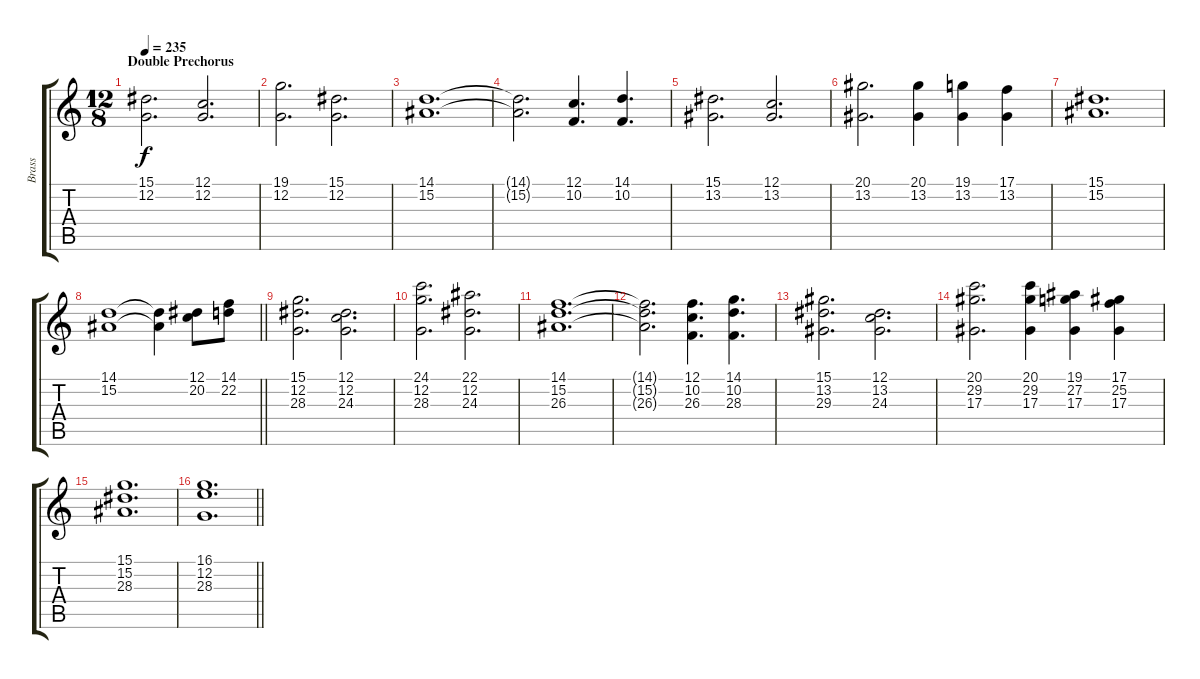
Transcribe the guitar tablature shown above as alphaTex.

\track ("Brass" "Brass") {instrument brasssection}
\staff {score tabs}
\tuning (C4 G3 Eb3 Bb2 F2 C2) {hide}
\ts (12 8)
\section ("" "Double Prechorus")
\tempo 235
\clef g2
\ks c
(15.1 12.2).2{d dy f} (12.1 12.2).2{d} |
(19.1 12.2).2{d} (15.1 12.2).2{d} |
(14.1 15.2).1{d} |
(14.1{t} 15.2{t}).2{d} (12.1 10.2).4{d} (14.1 10.2).4{d} |
(15.1 13.2).2{d} (12.1 13.2).2{d} |
(20.1 13.2).2{d} (20.1 13.2).4 (19.1 13.2).4 (17.1 13.2).4 |
(15.1 15.2).1{d} |
\barLineRight lightlight
(14.1 15.2).1 (14.1{t} 15.2{t}).4 (12.1 20.2).8 (14.1 22.2).8 |
(15.1 12.2 28.3).2{d} (12.1 12.2 24.3).2{d} |
(24.1 12.2 28.3).2{d} (22.1 12.2 24.3).2{d} |
(14.1 15.2 26.3).1{d} |
(14.1{t} 15.2{t} 26.3{t}).2{d} (12.1 10.2 26.3).4{d} (14.1 10.2 28.3).4{d} |
(15.1 13.2 29.3).2{d} (12.1 13.2 24.3).2{d} |
(20.1 29.2 17.3).2{d} (20.1 29.2 17.3).4 (19.1 27.2 17.3).4 (17.1 25.2 17.3).4 |
(15.1 15.2 28.3).1{d} |
\barLineRight lightlight
(16.1 12.2 28.3).1{d}
